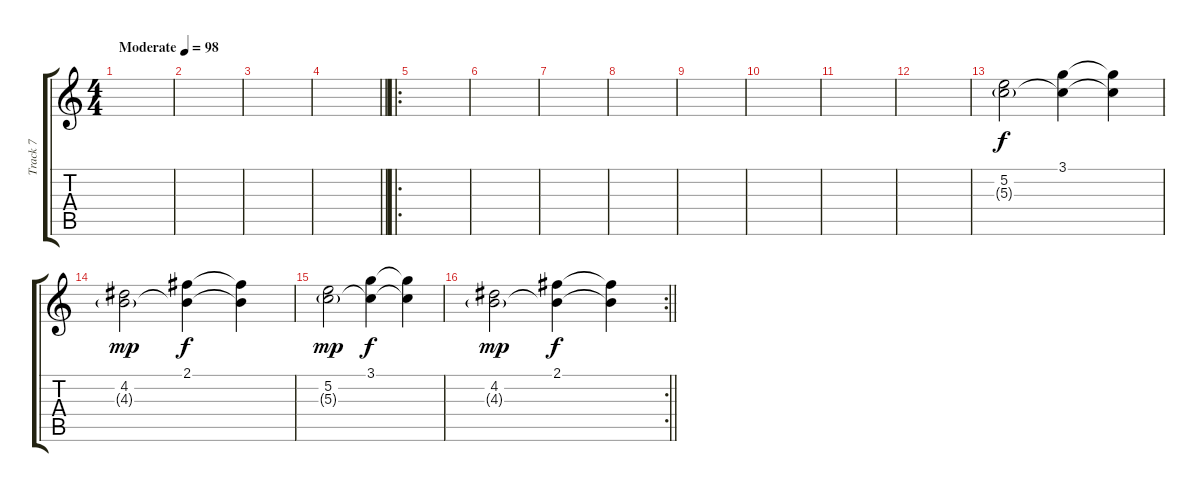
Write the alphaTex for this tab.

\track ("Track 7" "Track 7") {mute instrument sopranosax}
\staff {score tabs}
\tuning (E5 B4 G4 D4 A3 E3) {hide}
\ts (4 4)
\tempo (98 "Moderate")
\clef g2
\ks c
|
|
|
\barLineRight lightlight
|
\ro
\section ("" "")
|
|
|
|
|
|
|
|
(5.2 5.3{g}).2 (3.1 5.3{t}).4{dy f} (3.1{t} 5.3{t}).4 |
(4.2 4.3{g}).2{dy mp} (2.1 4.3{t}).4{dy f} (2.1{t} 4.3{t}).4 |
(5.2 5.3{g}).2{dy mp} (3.1 5.3{t}).4{dy f} (3.1{t} 5.3{t}).4 |
\rc 2
\barLineRight lightlight
(4.2 4.3{g}).2{dy mp} (2.1 4.3{t}).4{dy f} (2.1{t} 4.3{t}).4
